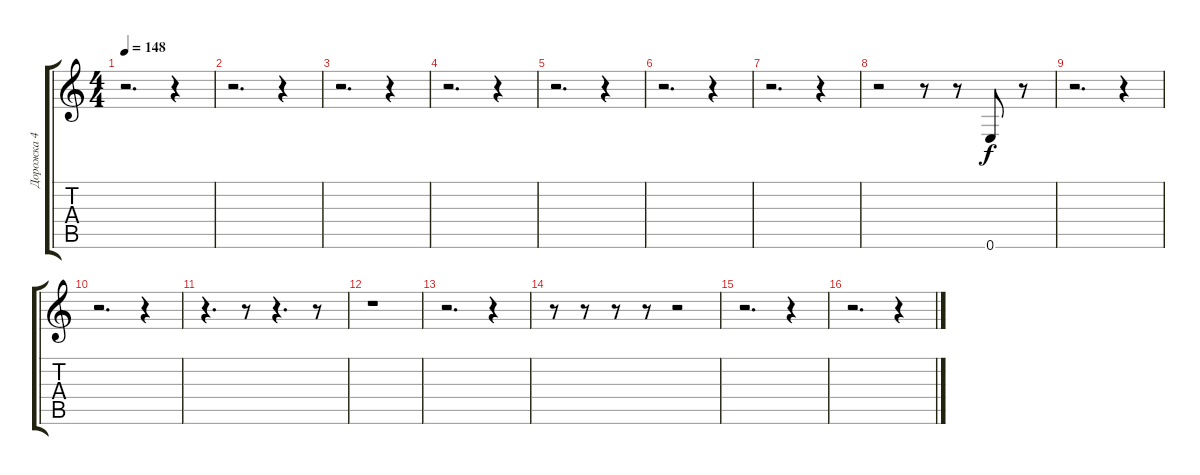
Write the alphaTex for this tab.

\track ("Дорожка 4" "Дорожка 4") {instrument electricbasspick}
\staff {score tabs}
\tuning (E4 B3 G3 D3 A2 E2) {hide}
\ts (4 4)
\tempo 148
\clef g2
\ks c
r.2{d dy f} r.4 |
r.2{d} r.4 |
r.2{d} r.4 |
r.2{d} r.4 |
r.2{d} r.4 |
r.2{d} r.4 |
r.2{d} r.4 |
r.2 r.8 r.8 0.6.8 r.8 |
r.2{d} r.4 |
r.2{d} r.4 |
r.4{d} r.8 r.4{d} r.8 |
r.1 |
r.2{d} r.4 |
r.8 r.8 r.8 r.8 r.2 |
r.2{d} r.4 |
r.2{d} r.4
